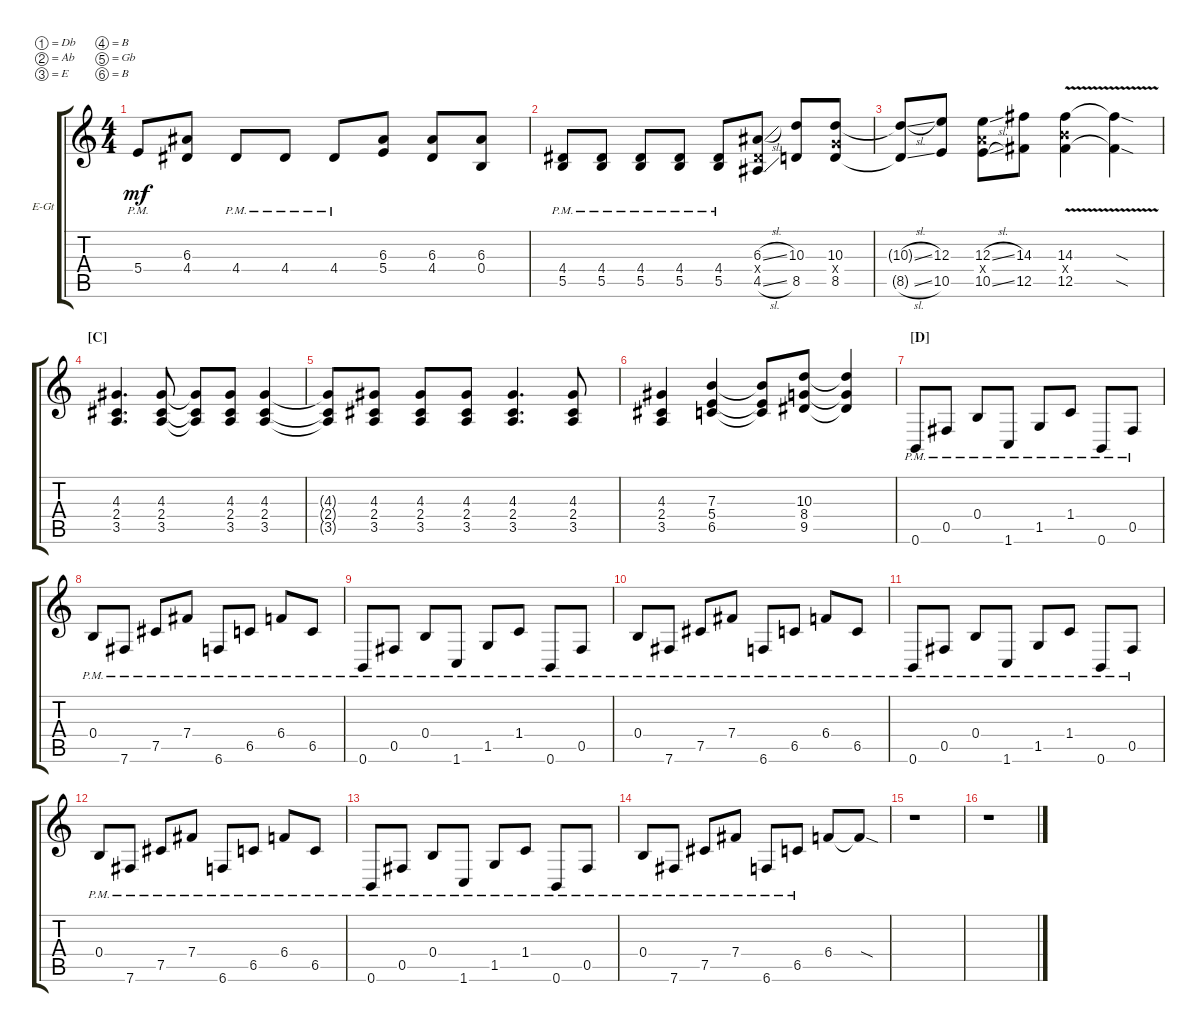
\defaultSystemsLayout 4
\bracketExtendMode groupsimilarinstruments
\firstSystemTrackNameOrientation horizontal
\otherSystemsTrackNameOrientation horizontal
\track ("Jim Root" "E-Gt") {instrument distortionguitar}
\staff {score tabs}
\tuning (Db4 Ab3 E3 B2 Gb2 B1)
\ts (4 4)
\tempo (140 hide)
\clef g2
\ks c
5.4{pm}.8{dy mf} (4.4 6.3).8 4.4{pm}.8 4.4{pm}.8 4.4{pm}.8 (5.4 6.3).8 (4.4 6.3).8 (0.4 6.3).8 |
(4.4{pm} 5.5{pm}).8 (4.4{pm} 5.5{pm}).8 (4.4{pm} 5.5{pm}).8 (4.4{pm} 5.5{pm}).8 (4.4{pm} 5.5{pm}).8 (4.5{sl} 4.4{x} 6.3{sl}).8 (8.5 10.3).8 (8.5 10.3 8.4{x}).8 |
(8.5{sl t} 10.3{sl t}).8 (10.5 12.3).8 (12.3{sl} 10.5{sl} 10.4{x}).8 (12.5 14.3).8 (14.3{v} 12.4{x} 12.5{v}).4 (14.3{v sod t} 12.5{v sod t}).4 |
\section ("C" "")
\tempo (142 hide)
(3.5 2.4 4.3).4{d} (3.5 2.4 4.3).8 (4.3{t} 2.4{t} 3.5{t}).8 (3.5 2.4 4.3).8 (4.3 2.4 3.5).4 |
(3.5{t} 2.4{t} 4.3{t}).8 (3.5 2.4 4.3).8 (3.5 2.4 4.3).8 (3.5 2.4 4.3).8 (3.5 2.4 4.3).4{d} (3.5 2.4 4.3).8 |
(3.5 2.4 4.3).4 (7.3 5.4 6.5).4 (6.5{t} 5.4{t} 7.3{t}).8 (10.3 8.4 9.5).8 (9.5{t} 8.4{t} 10.3{t}).4 |
\section ("D" "")
\tempo (150 hide)
0.6{pm}.8 0.5{pm}.8 0.4{pm}.8 1.6{pm}.8 1.5{pm}.8 1.4{pm}.8 0.6{pm}.8 0.5{pm}.8 |
0.4{pm}.8 7.6{pm}.8 7.5{pm}.8 7.4{pm}.8 6.6{pm}.8 6.5{pm}.8 6.4{pm}.8 6.5{pm}.8 |
0.6{pm}.8 0.5{pm}.8 0.4{pm}.8 1.6{pm}.8 1.5{pm}.8 1.4{pm}.8 0.6{pm}.8 0.5{pm}.8 |
0.4{pm}.8 7.6{pm}.8 7.5{pm}.8 7.4{pm}.8 6.6{pm}.8 6.5{pm}.8 6.4{pm}.8 6.5{pm}.8 |
0.6{pm}.8 0.5{pm}.8 0.4{pm}.8 1.6{pm}.8 1.5{pm}.8 1.4{pm}.8 0.6{pm}.8 0.5{pm}.8 |
0.4{pm}.8 7.6{pm}.8 7.5{pm}.8 7.4{pm}.8 6.6{pm}.8 6.5{pm}.8 6.4{pm}.8 6.5{pm}.8 |
0.6{pm}.8 0.5{pm}.8 0.4{pm}.8 1.6{pm}.8 1.5{pm}.8 1.4{pm}.8 0.6{pm}.8 0.5{pm}.8 |
0.4{pm}.8 7.6{pm}.8 7.5{pm}.8 7.4{pm}.8 6.6{pm}.8 6.5{pm}.8 6.4.8 6.4{sod t}.8 |
\tempo (160 hide)
r.1 |
r.1
